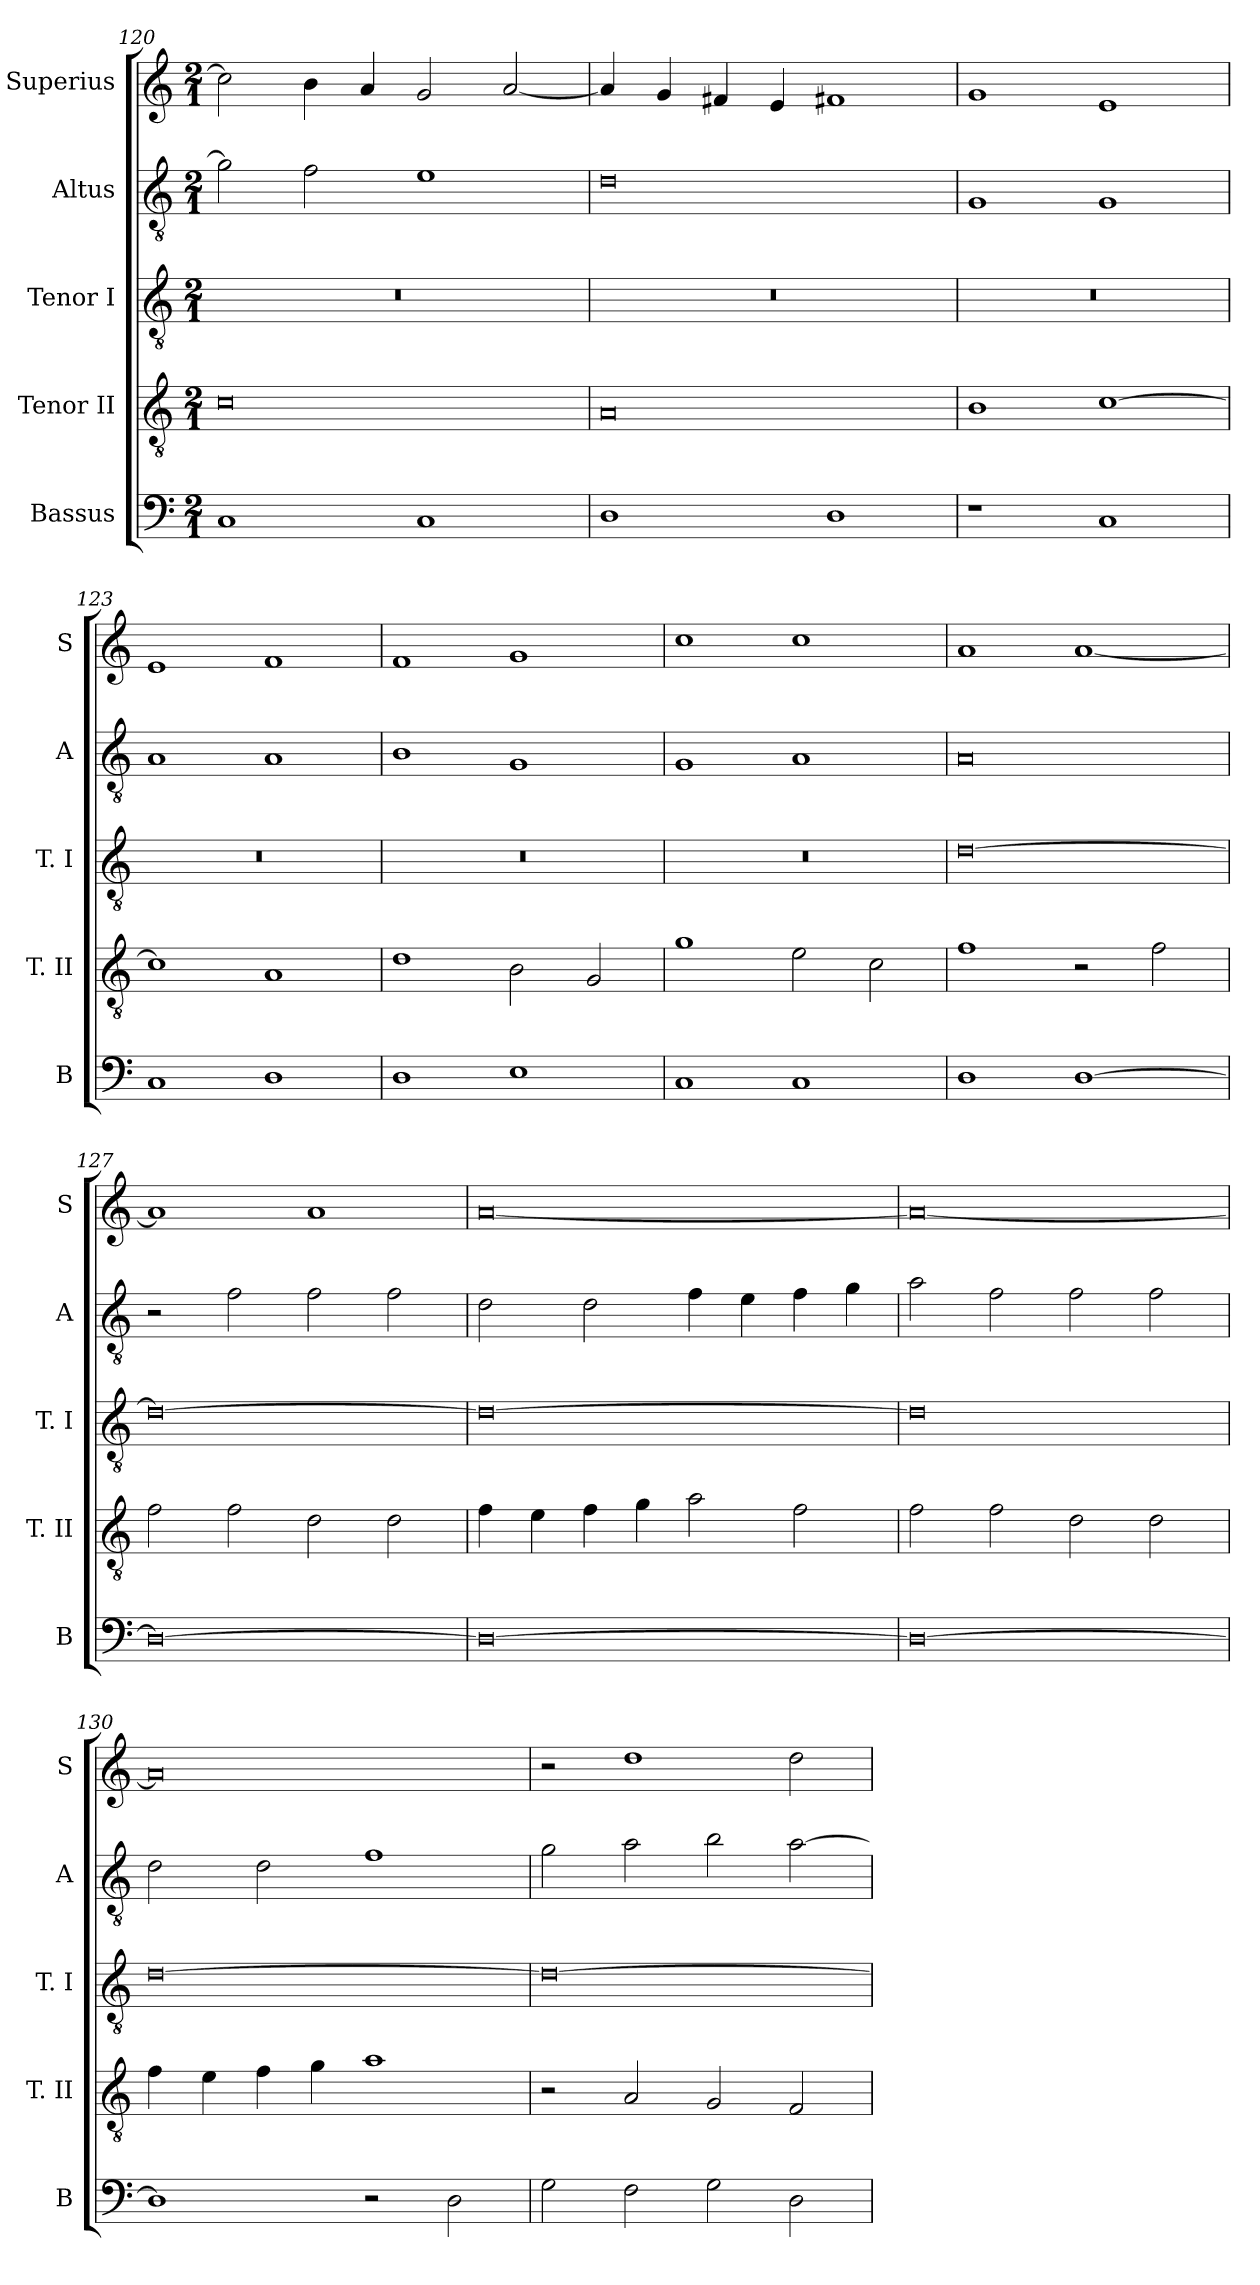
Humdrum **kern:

**kern	**kern	**kern	**kern	**kern
*part5	*part4	*part3	*part2	*part1
*staff5	*staff4	*staff3	*staff2	*staff1
*I"Bassus	*I"Tenor II	*I"Tenor I	*I"Altus	*I"Superius
*I'B	*I'T. II	*I'T. I	*I'A	*I'S
*clefF4	*clefGv2	*clefGv2	*clefGv2	*clefG2
*k[]	*k[]	*k[]	*k[]	*k[]
*C:	*C:	*C:	*C:	*C:
*M2/1	*M2/1	*M2/1	*M2/1	*M2/1
=120	=120	=120	=120	=120
1C	0c	0r	2g]	2cc]
.	.	.	2f	4b
.	.	.	.	4a
1C	.	.	1e	2g
.	.	.	.	[2a
=121	=121	=121	=121	=121
1D	0A	0r	0d	4a]
.	.	.	.	4g
.	.	.	.	4f#X
.	.	.	.	4e
1D	.	.	.	1f#X
=122	=122	=122	=122	=122
1r	1B	0r	1G	1g
1C	[1c	.	1G	1e
=123	=123	=123	=123	=123
1C	1c]	0r	1A	1e
1D	1A	.	1A	1f
=124	=124	=124	=124	=124
1D	1d	0r	1B	1f
1E	2B	.	1G	1g
.	2G	.	.	.
=125	=125	=125	=125	=125
1C	1g	0r	1G	1cc
1C	2e	.	1A	1cc
.	2c	.	.	.
=126	=126	=126	=126	=126
1D	1f	[0d	0A	1a
[1D	2r	.	.	[1a
.	2f	.	.	.
=127	=127	=127	=127	=127
0D_	2f	0d_	2r	1a]
.	2f	.	2f	.
.	2d	.	2f	1a
.	2d	.	2f	.
=128	=128	=128	=128	=128
0D_	4f	0d_	2d	[0a
.	4e	.	.	.
.	4f	.	2d	.
.	4g	.	.	.
.	2a	.	4f	.
.	.	.	4e	.
.	2f	.	4f	.
.	.	.	4g	.
=129	=129	=129	=129	=129
0D_	2f	0d]	2a	0a_
.	2f	.	2f	.
.	2d	.	2f	.
.	2d	.	2f	.
=130	=130	=130	=130	=130
1D]	4f	[0d	2d	0a]
.	4e	.	.	.
.	4f	.	2d	.
.	4g	.	.	.
2r	1a	.	1f	.
2D	.	.	.	.
=131	=131	=131	=131	=131
2G	2r	0d_	2g	2r
2F	2A	.	2a	1dd
2G	2G	.	2b	.
2D	2F	.	[2a	2dd
=	=	=	=	=
*-	*-	*-	*-	*-
